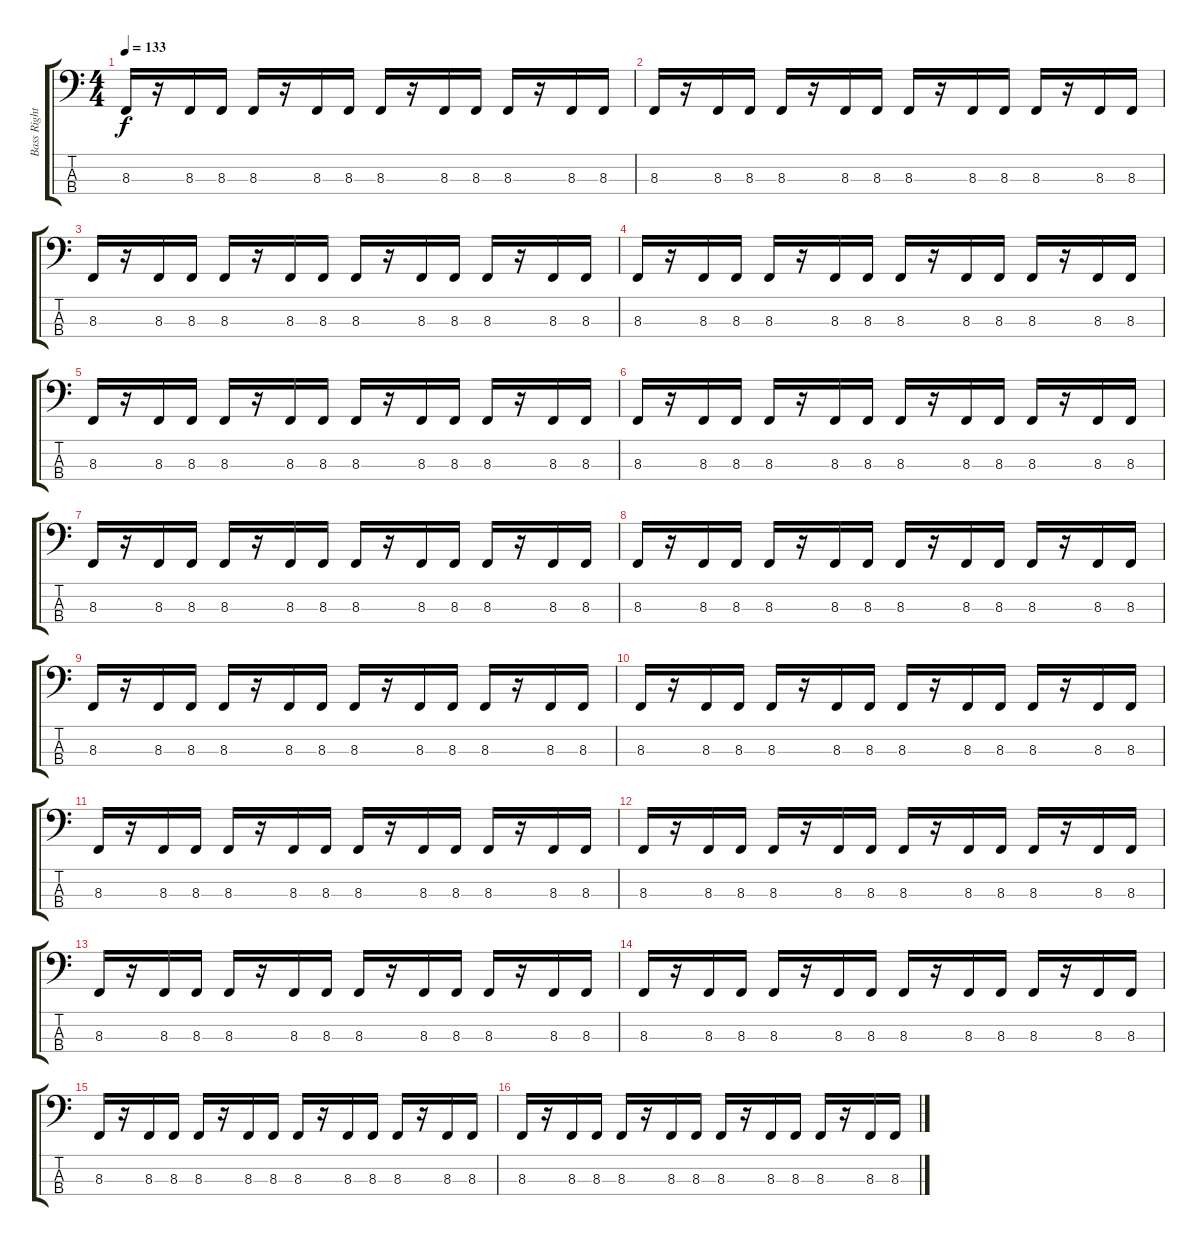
\track ("Bass Right Ch." "Bass Right") {instrument lead2sawtooth}
\staff {score tabs}
\tuning (G2 D2 A1 E1) {hide}
\ts (4 4)
\tempo 133
\clef f4
\ks c
8.3.16{dy f} r.16 8.3.16 8.3.16 8.3.16 r.16 8.3.16 8.3.16 8.3.16 r.16 8.3.16 8.3.16 8.3.16 r.16 8.3.16 8.3.16 |
8.3.16 r.16 8.3.16 8.3.16 8.3.16 r.16 8.3.16 8.3.16 8.3.16 r.16 8.3.16 8.3.16 8.3.16 r.16 8.3.16 8.3.16 |
8.3.16 r.16 8.3.16 8.3.16 8.3.16 r.16 8.3.16 8.3.16 8.3.16 r.16 8.3.16 8.3.16 8.3.16 r.16 8.3.16 8.3.16 |
8.3.16 r.16 8.3.16 8.3.16 8.3.16 r.16 8.3.16 8.3.16 8.3.16 r.16 8.3.16 8.3.16 8.3.16 r.16 8.3.16 8.3.16 |
8.3.16 r.16 8.3.16 8.3.16 8.3.16 r.16 8.3.16 8.3.16 8.3.16 r.16 8.3.16 8.3.16 8.3.16 r.16 8.3.16 8.3.16 |
8.3.16 r.16 8.3.16 8.3.16 8.3.16 r.16 8.3.16 8.3.16 8.3.16 r.16 8.3.16 8.3.16 8.3.16 r.16 8.3.16 8.3.16 |
8.3.16 r.16 8.3.16 8.3.16 8.3.16 r.16 8.3.16 8.3.16 8.3.16 r.16 8.3.16 8.3.16 8.3.16 r.16 8.3.16 8.3.16 |
8.3.16 r.16 8.3.16 8.3.16 8.3.16 r.16 8.3.16 8.3.16 8.3.16 r.16 8.3.16 8.3.16 8.3.16 r.16 8.3.16 8.3.16 |
8.3.16 r.16 8.3.16 8.3.16 8.3.16 r.16 8.3.16 8.3.16 8.3.16 r.16 8.3.16 8.3.16 8.3.16 r.16 8.3.16 8.3.16 |
8.3.16 r.16 8.3.16 8.3.16 8.3.16 r.16 8.3.16 8.3.16 8.3.16 r.16 8.3.16 8.3.16 8.3.16 r.16 8.3.16 8.3.16 |
8.3.16 r.16 8.3.16 8.3.16 8.3.16 r.16 8.3.16 8.3.16 8.3.16 r.16 8.3.16 8.3.16 8.3.16 r.16 8.3.16 8.3.16 |
8.3.16 r.16 8.3.16 8.3.16 8.3.16 r.16 8.3.16 8.3.16 8.3.16 r.16 8.3.16 8.3.16 8.3.16 r.16 8.3.16 8.3.16 |
8.3.16 r.16 8.3.16 8.3.16 8.3.16 r.16 8.3.16 8.3.16 8.3.16 r.16 8.3.16 8.3.16 8.3.16 r.16 8.3.16 8.3.16 |
8.3.16 r.16 8.3.16 8.3.16 8.3.16 r.16 8.3.16 8.3.16 8.3.16 r.16 8.3.16 8.3.16 8.3.16 r.16 8.3.16 8.3.16 |
8.3.16 r.16 8.3.16 8.3.16 8.3.16 r.16 8.3.16 8.3.16 8.3.16 r.16 8.3.16 8.3.16 8.3.16 r.16 8.3.16 8.3.16 |
8.3.16 r.16 8.3.16 8.3.16 8.3.16 r.16 8.3.16 8.3.16 8.3.16 r.16 8.3.16 8.3.16 8.3.16 r.16 8.3.16 8.3.16
